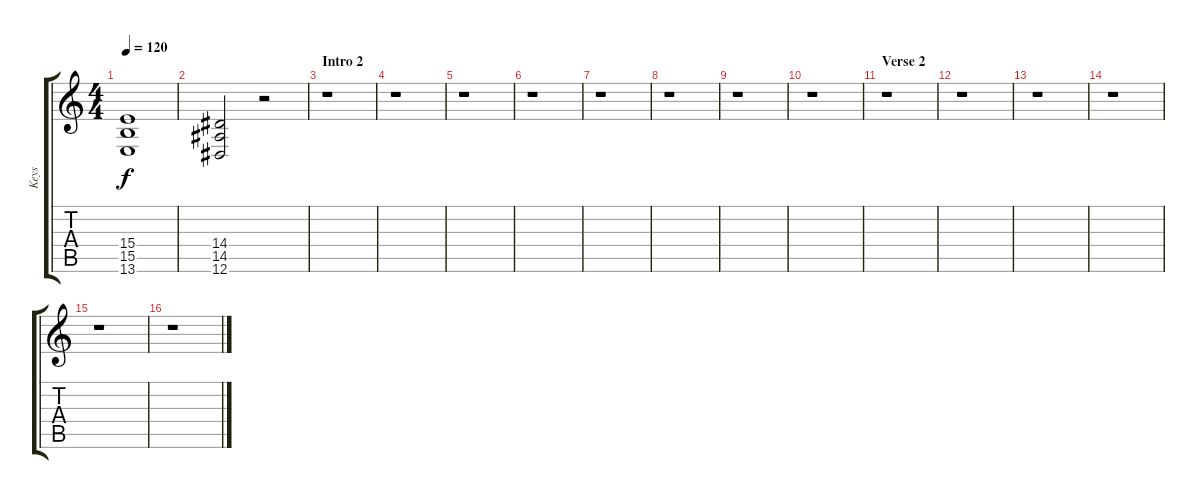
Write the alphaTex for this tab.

\track ("Keys" "Keys") {instrument stringensemble1}
\staff {score tabs}
\tuning (Eb4 Bb3 Gb3 Db3 Ab2 Eb2) {hide}
\ts (4 4)
\tempo 120
\clef g2
\ks c
(15.4 15.5 13.6).1{dy f} |
(14.4 14.5 12.6).2 r.2 |
\section ("" "Intro 2")
r.1 |
r.1 |
r.1 |
r.1 |
r.1 |
r.1 |
r.1 |
r.1 |
\section ("" "Verse 2")
r.1 |
r.1 |
r.1 |
r.1 |
r.1 |
r.1
